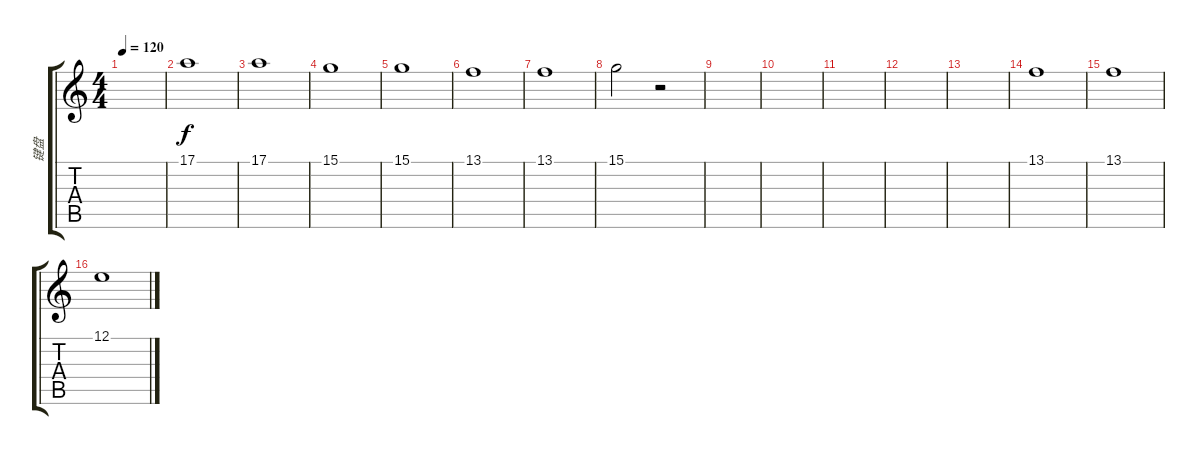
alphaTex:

\track ("键盘" "键盘") {instrument drawbarorgan}
\staff {score tabs}
\tuning (E4 B3 G3 D3 A2 E2) {hide}
\ts (4 4)
\tempo 120
\clef g2
\ks c
|
17.1.1 |
17.1.1 |
15.1.1 |
15.1.1 |
13.1.1 |
13.1.1 |
15.1.2 r.2 |
|
|
|
|
|
13.1.1 |
13.1.1 |
12.1.1
